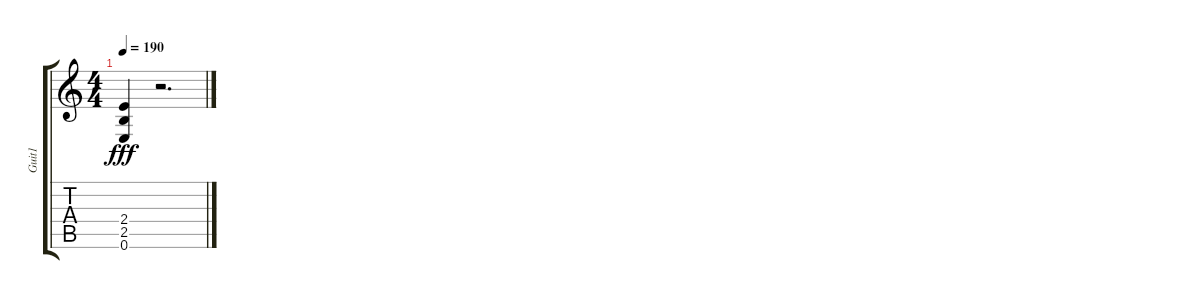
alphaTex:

\track ("Guit1" "Guit1") {instrument distortionguitar}
\staff {score tabs}
\tuning (E4 B3 G3 D3 A2 E2) {hide}
\ts (4 4)
\tempo 190
\clef g2
\ks c
(2.4 2.5 0.6).4{dy fff} r.2{d}
